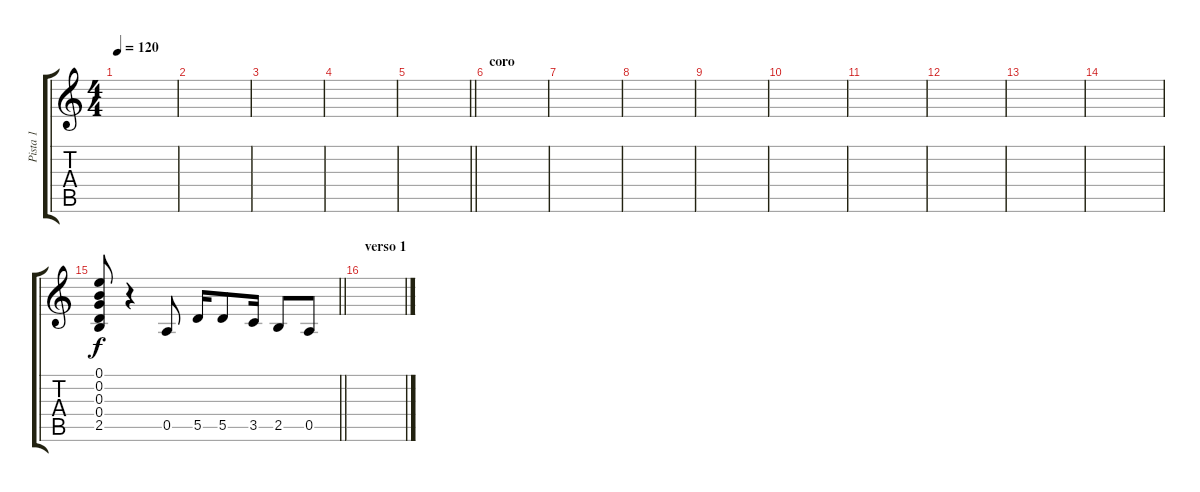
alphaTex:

\track ("Pista 1" "Pista 1") {instrument acousticguitarsteel}
\staff {score tabs}
\tuning (E4 B3 G3 D3 A2 E2) {hide}
\ts (4 4)
\tempo 120
\clef g2
\ks c
|
|
|
|
\barLineRight lightlight
|
\section ("" "coro")
|
|
|
|
|
|
|
|
|
\barLineRight lightlight
(0.1 0.2 0.3 0.4 2.5).8 r.4 0.5.8 5.5.16 5.5.8 3.5.16 2.5.8 0.5.8 |
\section ("" "verso 1")
